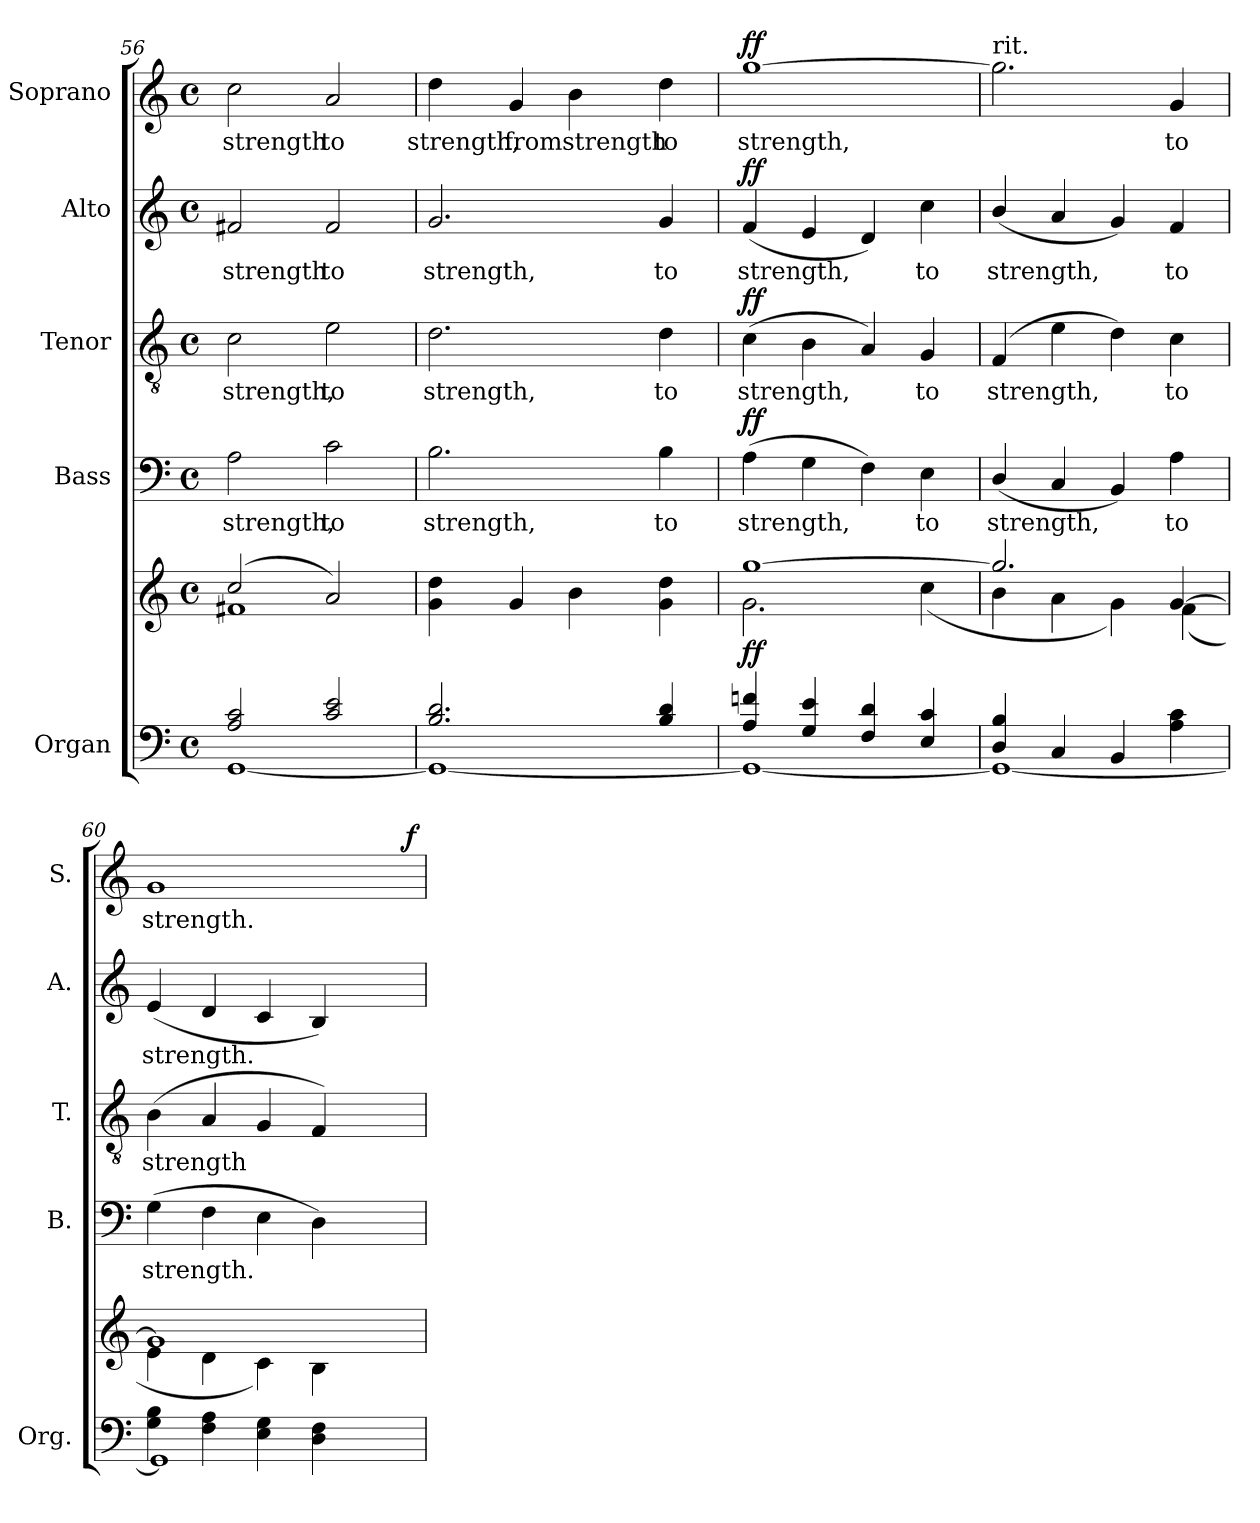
**kern	**kern	**dynam	**kern	**text	**dynam	**kern	**text	**dynam	**kern	**text	**dynam	**kern	**text	**dynam
*part5	*part5	*part5	*part4	*part4	*part4	*part3	*part3	*part3	*part2	*part2	*part2	*part1	*part1	*part1
*staff6	*staff5	*staff5/6	*staff4	*staff4	*staff4	*staff3	*staff3	*staff3	*staff2	*staff2	*staff2	*staff1	*staff1	*staff1
*I"Organ	*	*	*I"Bass	*	*	*I"Tenor	*	*	*I"Alto	*	*	*I"Soprano	*	*
*I'Org.	*	*	*I'B.	*	*	*I'T.	*	*	*I'A.	*	*	*I'S.	*	*
!!LO:LB:g=z
*clefF4	*clefG2	*	*clefF4	*	*	*clefGv2	*	*	*clefG2	*	*	*clefG2	*	*
*	*	*	*	*	*	*ITrd7c12	*	*	*	*	*	*	*	*
*k[]	*k[]	*	*k[]	*	*	*k[]	*	*	*k[]	*	*	*k[]	*	*
*C:	*C:	*	*C:	*	*	*C:	*	*	*C:	*	*	*C:	*	*
*M4/4	*M4/4	*	*M4/4	*	*	*M4/4	*	*	*M4/4	*	*	*M4/4	*	*
*met(c)	*met(c)	*	*met(c)	*	*	*met(c)	*	*	*met(c)	*	*	*met(c)	*	*
=56	=56	=56	=56	=56	=56	=56	=56	=56	=56	=56	=56	=56	=56	=56
*^	*^	*	*	*	*	*	*	*	*	*	*	*	*	*
!	!	!	!	!	!	!LO:LY:b:color=#000000	!	!	!	!	!	!	!	!	!	!
!	!	!	!	!	!	!	!	!	!LO:LY:b:color=#000000	!	!	!	!	!	!	!
!	!	!	!	!	!	!	!	!	!	!	!	!LO:LY:b:color=#000000	!	!	!	!
!	!	!	!	!	!	!	!	!	!	!	!	!	!	!	!LO:LY:b:color=#000000	!
2Ai/ 2ci	[<1GGi	(2cci/	1f#Xi	.	2Ai\	strength,	.	2Ci\	strength,	.	2f#Xi/	strength	.	2cci\	strength	.
!	!	!	!	!	!	!LO:LY:b:color=#000000	!	!	!	!	!	!	!	!	!	!
!	!	!	!	!	!	!	!	!	!LO:LY:b:color=#000000	!	!	!	!	!	!	!
!	!	!	!	!	!	!	!	!	!	!	!	!LO:LY:b:color=#000000	!	!	!	!
!	!	!	!	!	!	!	!	!	!	!	!	!	!	!	!LO:LY:b:color=#000000	!
2ci/ 2ei	.	2ai/)	.	.	2ci\	to	.	2Ei\	to	.	2f#i/	to	.	2ai/	to	.
*	*	*v	*v	*	*	*	*	*	*	*	*	*	*	*	*	*
=57	=57	=57	=57	=57	=57	=57	=57	=57	=57	=57	=57	=57	=57	=57	=57
!	!	!	!	!	!LO:LY:b:color=#000000	!	!	!	!	!	!	!	!	!	!
!	!	!	!	!	!	!	!	!LO:LY:b:color=#000000	!	!	!	!	!	!	!
!	!	!	!	!	!	!	!	!	!	!	!LO:LY:b:color=#000000	!	!	!	!
!	!	!	!	!	!	!	!	!	!	!	!	!	!	!LO:LY:b:color=#000000	!
2.Bi/ 2.di	1GGi_<	4gi\ 4ddi	.	2.Bi\	strength,	.	2.Di\	strength,	.	2.gi/	strength,	.	4ddi\	strength,	.
!	!	!	!	!	!	!	!	!	!	!	!	!	!	!LO:LY:b:color=#000000	!
.	.	4gi/	.	.	.	.	.	.	.	.	.	.	4gi/	from	.
!	!	!	!	!	!	!	!	!	!	!	!	!	!	!LO:LY:b:color=#000000	!
.	.	4bi\	.	.	.	.	.	.	.	.	.	.	4bi\	strength	.
!	!	!	!	!	!LO:LY:b:color=#000000	!	!	!	!	!	!	!	!	!	!
!	!	!	!	!	!	!	!	!LO:LY:b:color=#000000	!	!	!	!	!	!	!
!	!	!	!	!	!	!	!	!	!	!	!LO:LY:b:color=#000000	!	!	!	!
!	!	!	!	!	!	!	!	!	!	!	!	!	!	!LO:LY:b:color=#000000	!
4Bi/ 4di	.	4gi\ 4ddi	.	4Bi\	to	.	4Di\	to	.	4gi/	to	.	4ddi\	to	.
=58	=58	=58	=58	=58	=58	=58	=58	=58	=58	=58	=58	=58	=58	=58	=58
*	*	*^	*	*	*	*	*	*	*	*	*	*	*	*	*
!	!	!	!	!	!	!LO:LY:b:color=#000000	!	!	!	!	!	!	!	!	!	!
!	!	!	!	!	!	!	!	!	!LO:LY:b:color=#000000	!	!	!	!	!	!	!
!	!	!	!	!	!	!	!	!	!	!	!	!LO:LY:b:color=#000000	!	!	!	!
!	!	!	!	!	!	!	!	!	!	!	!	!	!	!	!LO:LY:b:color=#000000	!
4Ai/ 4fni	1GGi_<	[>1ggi	2.gi\	ff	(4Ai\	strength,	ff	(4Ci\	strength,	ff	(4fi/	strength,	ff	[>1ggi	strength,	ff
4Gi/ 4ei	.	.	.	.	4Gi\	.	.	4BBi\	.	.	4ei/	.	.	.	.	.
4Fi/ 4di	.	.	.	.	4Fi\)	.	.	4AAi/)	.	.	4di/)	.	.	.	.	.
!	!	!	!	!	!	!LO:LY:b:color=#000000	!	!	!	!	!	!	!	!	!	!
!	!	!	!	!	!	!	!	!	!LO:LY:b:color=#000000	!	!	!	!	!	!	!
!	!	!	!	!	!	!	!	!	!	!	!	!LO:LY:b:color=#000000	!	!	!	!
4Ei/ 4ci	.	.	(4cci\	.	4Ei\	to	.	4GGi/	to	.	4cci\	to	.	.	.	.
=59	=59	=59	=59	=59	=59	=59	=59	=59	=59	=59	=59	=59	=59	=59	=59	=59
!	!	!	!	!	!	!LO:LY:b:color=#000000	!	!	!	!	!	!	!	!	!	!
!	!	!	!	!	!	!	!	!	!LO:LY:b:color=#000000	!	!	!	!	!	!	!
!	!	!	!	!	!	!	!	!	!	!	!	!	!	!LO:TX:t=rit.	!	!
!	!	!	!	!	!	!	!	!	!	!	!	!LO:LY:b:color=#000000	!	!	!	!
4Di/ 4Bi	1GGi_<	2.ggi/]	4bi\	.	(4Di/	strength,	.	(4FFi/	strength,	.	(4bi/	strength,	.	2.ggi\]	.	.
4Ci/	.	.	4ai\	.	4Ci/	.	.	4Ei\	.	.	4ai/	.	.	.	.	.
4BBi/	.	.	4gi\)	.	4BBi/)	.	.	4Di\)	.	.	4gi/)	.	.	.	.	.
!	!	!	!	!	!	!LO:LY:b:color=#000000	!	!	!	!	!	!	!	!	!	!
!	!	!	!	!	!	!	!	!	!LO:LY:b:color=#000000	!	!	!	!	!	!	!
!	!	!	!	!	!	!	!	!	!	!	!	!LO:LY:b:color=#000000	!	!	!	!
!	!	!	!	!	!	!	!	!	!	!	!	!	!	!	!LO:LY:b:color=#000000	!
4Ai\ 4ci	.	[>4gi/	(4fi\	.	4Ai\	to	.	4Ci\	to	.	4fi/	to	.	4gi/	to	.
=60	=60	=60	=60	=60	=60	=60	=60	=60	=60	=60	=60	=60	=60	=60	=60	=60
!	!	!	!	!	!	!LO:LY:b:color=#000000	!	!	!	!	!	!	!	!	!	!
!	!	!	!	!	!	!	!	!	!LO:LY:b:color=#000000	!	!	!	!	!	!	!
!	!	!	!	!	!	!	!	!	!	!	!	!LO:LY:b:color=#000000	!	!	!	!
!	!	!	!	!	!	!	!	!	!	!	!	!	!	!	!LO:LY:b:color=#000000	!
*	*	*	*	*	*	*	*	*	*	*	*	*	*	*^	*	*
4Gi\ 4Bi	1GGi]	1gi]	4ei\	.	(4Gi\	strength.	.	(4BBi\	strength	.	(4ei/	strength.	.	1gi	2ryy	strength.	.
4Fi\ 4Ai	.	.	4di\	.	4Fi\	.	.	4AAi/	.	.	4di/	.	.	.	.	.	.
4Ei\ 4Gi	.	.	4ci\)	.	4Ei\	.	.	4GGi/	.	.	4ci/	.	.	.	4ryy	.	.
4Di\ 4Fi	.	.	4Bi\	.	4Di\)	.	.	4FFi/)	.	.	4Bi/)	.	.	.	8ryy	.	.
.	.	.	.	.	.	.	.	.	.	.	.	.	.	.	16ryy	.	.
.	.	.	.	.	.	.	.	.	.	.	.	.	.	.	32ryy	.	.
.	.	.	.	.	.	.	.	.	.	.	.	.	.	.	64ryy	.	.
.	.	.	.	.	.	.	.	.	.	.	.	.	.	.	128...ryy	.	.
.	.	.	.	.	.	.	.	.	.	.	.	.	.	.	1024ryy	.	f
*v	*v	*	*	*	*	*	*	*	*	*	*	*	*	*v	*v	*	*
*	*v	*v	*	*	*	*	*	*	*	*	*	*	*	*	*
=	=	=	=	=	=	=	=	=	=	=	=	=	=	=
*-	*-	*-	*-	*-	*-	*-	*-	*-	*-	*-	*-	*-	*-	*-
